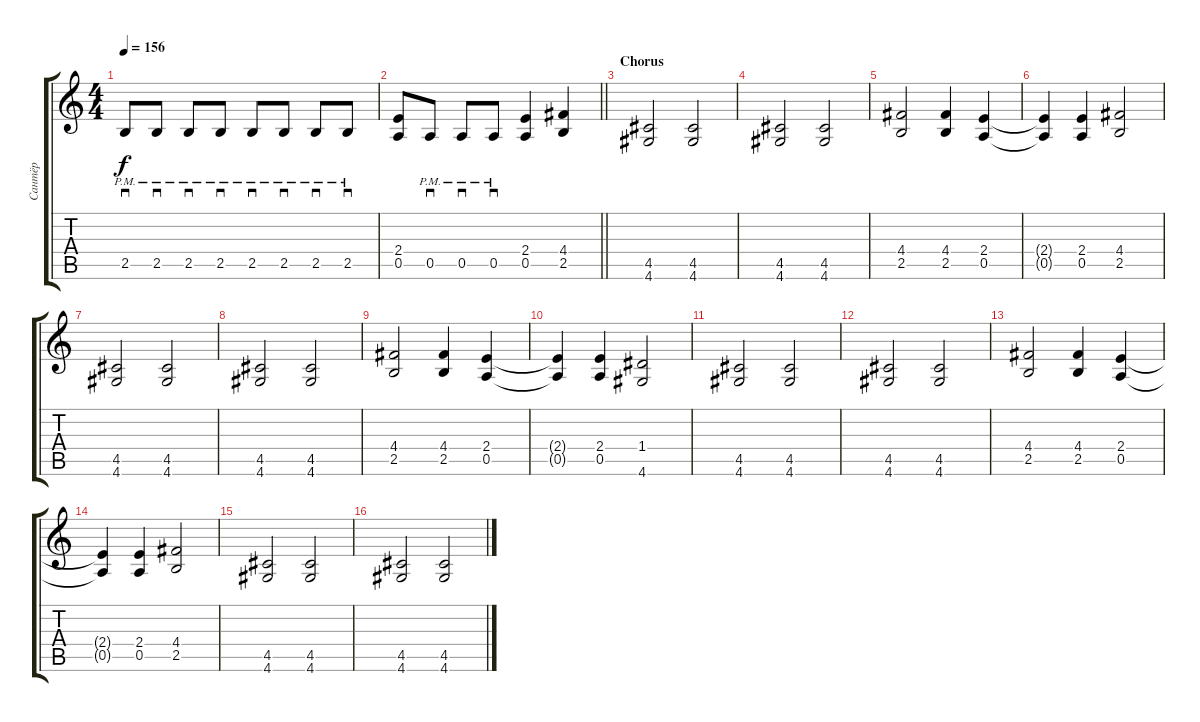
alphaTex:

\track ("Сантёр" "Сантёр") {instrument distortionguitar}
\staff {score tabs}
\tuning (E4 B3 G3 D3 A2 E2) {hide}
\ts (4 4)
\tempo 156
\clef g2
\ks c
2.5{pm}.8{sd dy f} 2.5{pm}.8{sd} 2.5{pm}.8{sd} 2.5{pm}.8{sd} 2.5{pm}.8{sd} 2.5{pm}.8{sd} 2.5{pm}.8{sd} 2.5{pm}.8{sd} |
\barLineRight lightlight
(2.4 0.5).8 0.5{pm}.8{sd} 0.5{pm}.8{sd} 0.5{pm}.8{sd} (2.4 0.5).4 (4.4 2.5).4 |
\section ("" "Chorus")
(4.5 4.6).2 (4.5 4.6).2 |
(4.5 4.6).2 (4.5 4.6).2 |
(4.4 2.5).2 (4.4 2.5).4 (2.4 0.5).4 |
(2.4{t} 0.5{t}).4 (2.4 0.5).4 (4.4 2.5).2 |
(4.5 4.6).2 (4.5 4.6).2 |
(4.5 4.6).2 (4.5 4.6).2 |
(4.4 2.5).2 (4.4 2.5).4 (2.4 0.5).4 |
(2.4{t} 0.5{t}).4 (2.4 0.5).4 (1.4 4.6).2 |
(4.5 4.6).2 (4.5 4.6).2 |
(4.5 4.6).2 (4.5 4.6).2 |
(4.4 2.5).2 (4.4 2.5).4 (2.4 0.5).4 |
(2.4{t} 0.5{t}).4 (2.4 0.5).4 (4.4 2.5).2 |
(4.5 4.6).2 (4.5 4.6).2 |
(4.5 4.6).2 (4.5 4.6).2
